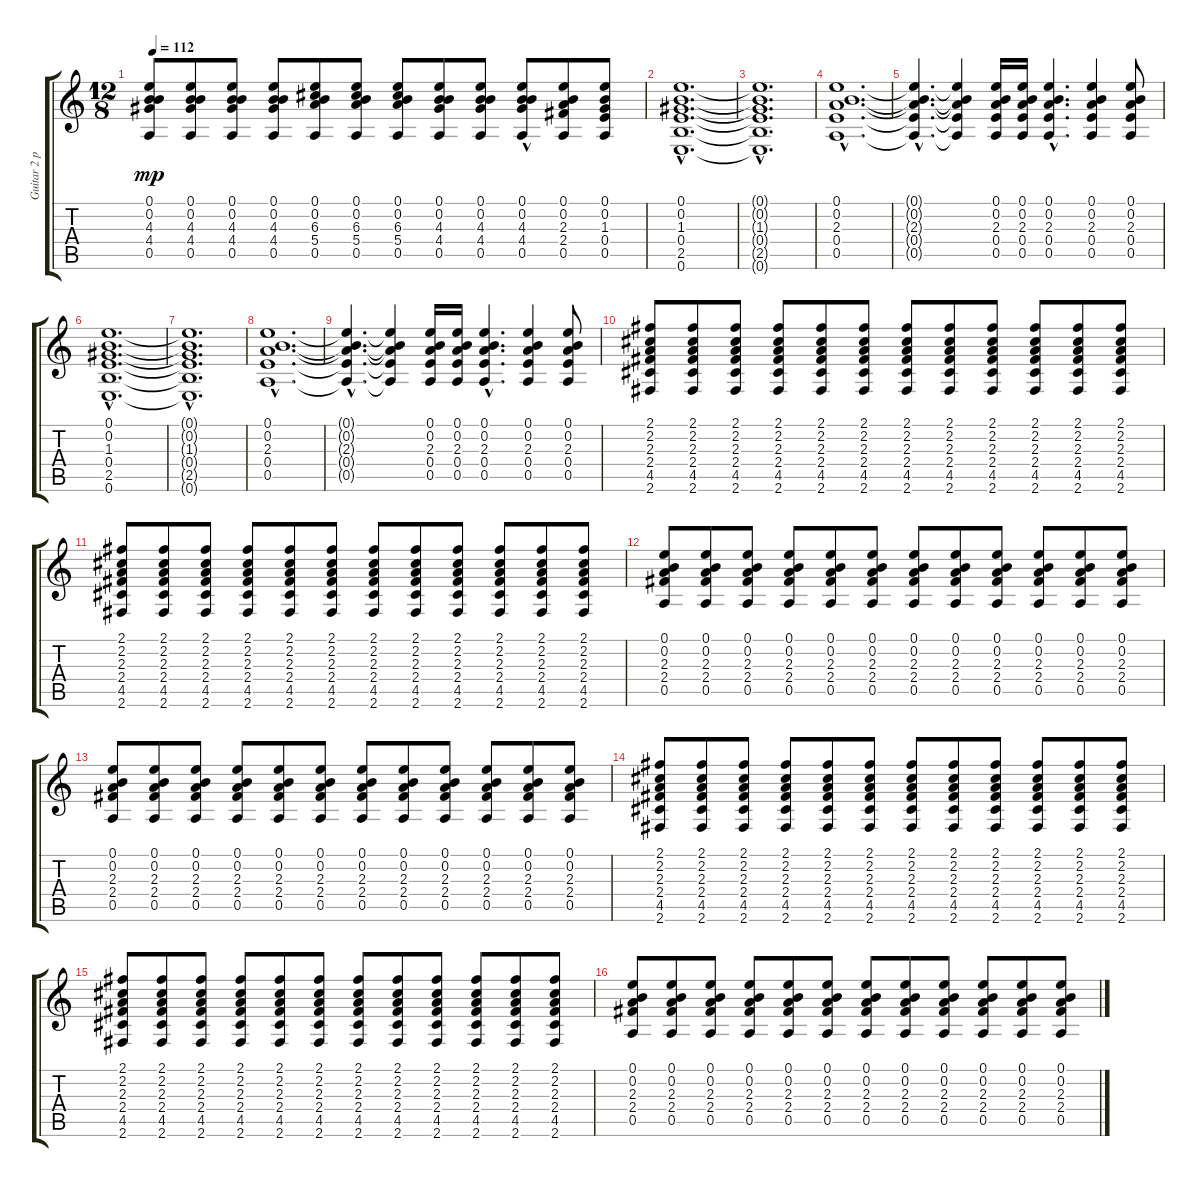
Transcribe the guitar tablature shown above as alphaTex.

\track ("Guitar 2 pt. 2" "Guitar 2 p") {instrument acousticguitarnylon}
\staff {score tabs}
\tuning (E4 B3 G3 E3 A2 E2) {hide}
\ts (12 8)
\tempo 112
\clef g2
\ks c
(0.1 0.2 4.3 4.4 0.5).8{dy mp} (0.1 0.2 4.3 4.4 0.5).8 (0.1 0.2 4.3 4.4 0.5).8 (0.1 0.2 4.3 4.4 0.5).8 (0.1 0.2 6.3 5.4 0.5).8 (0.1 0.2 6.3 5.4 0.5).8 (0.1 0.2 6.3 5.4 0.5).8 (0.1 0.2 4.3 4.4 0.5).8 (0.1 0.2 4.3 4.4 0.5).8 (0.1 0.2 4.3{hac} 4.4 0.5).8 (0.1 0.2 2.3 2.4 0.5).8 (0.1 0.2 1.3 0.4 0.5).8 |
(0.1{hac} 0.2{hac} 1.3{hac} 0.4{hac} 2.5{hac} 0.6{hac}).1{d} |
(0.1{hac t} 0.2{hac t} 1.3{hac t} 0.4{hac t} 2.5{hac t} 0.6{hac t}).1{d} |
(0.1{hac} 0.2{hac} 2.3{hac} 0.4{hac} 0.5{hac}).1{d} |
(0.1{hac t} 0.2{hac t} 2.3{hac t} 0.4{hac t} 0.5{hac t}).4{d} (0.1{t} 0.2{t} 2.3{t} 0.4{t} 0.5{t}).4 (0.1 0.2 2.3 0.4 0.5).16 (0.1 0.2 2.3 0.4 0.5).16 (0.1{hac} 0.2{hac} 2.3{hac} 0.4{hac} 0.5{hac}).4{d} (0.1 0.2 2.3 0.4 0.5).4 (0.1 0.2 2.3 0.4 0.5).8 |
(0.1{hac} 0.2{hac} 1.3{hac} 0.4{hac} 2.5{hac} 0.6{hac}).1{d} |
(0.1{hac t} 0.2{hac t} 1.3{hac t} 0.4{hac t} 2.5{hac t} 0.6{hac t}).1{d} |
(0.1{hac} 0.2{hac} 2.3{hac} 0.4{hac} 0.5{hac}).1{d} |
(0.1{hac t} 0.2{hac t} 2.3{hac t} 0.4{hac t} 0.5{hac t}).4{d} (0.1{t} 0.2{t} 2.3{t} 0.4{t} 0.5{t}).4 (0.1 0.2 2.3 0.4 0.5).16 (0.1 0.2 2.3 0.4 0.5).16 (0.1{hac} 0.2{hac} 2.3{hac} 0.4{hac} 0.5{hac}).4{d} (0.1 0.2 2.3 0.4 0.5).4 (0.1 0.2 2.3 0.4 0.5).8 |
(2.1 2.2 2.3 2.4 4.5 2.6).8 (2.1 2.2 2.3 2.4 4.5 2.6).8 (2.1 2.2 2.3 2.4 4.5 2.6).8 (2.1 2.2 2.3 2.4 4.5 2.6).8 (2.1 2.2 2.3 2.4 4.5 2.6).8 (2.1 2.2 2.3 2.4 4.5 2.6).8 (2.1 2.2 2.3 2.4 4.5 2.6).8 (2.1 2.2 2.3 2.4 4.5 2.6).8 (2.1 2.2 2.3 2.4 4.5 2.6).8 (2.1 2.2 2.3 2.4 4.5 2.6).8 (2.1 2.2 2.3 2.4 4.5 2.6).8 (2.1 2.2 2.3 2.4 4.5 2.6).8 |
(2.1 2.2 2.3 2.4 4.5 2.6).8 (2.1 2.2 2.3 2.4 4.5 2.6).8 (2.1 2.2 2.3 2.4 4.5 2.6).8 (2.1 2.2 2.3 2.4 4.5 2.6).8 (2.1 2.2 2.3 2.4 4.5 2.6).8 (2.1 2.2 2.3 2.4 4.5 2.6).8 (2.1 2.2 2.3 2.4 4.5 2.6).8 (2.1 2.2 2.3 2.4 4.5 2.6).8 (2.1 2.2 2.3 2.4 4.5 2.6).8 (2.1 2.2 2.3 2.4 4.5 2.6).8 (2.1 2.2 2.3 2.4 4.5 2.6).8 (2.1 2.2 2.3 2.4 4.5 2.6).8 |
(0.1 0.2 2.3 2.4 0.5).8 (0.1 0.2 2.3 2.4 0.5).8 (0.1 0.2 2.3 2.4 0.5).8 (0.1 0.2 2.3 2.4 0.5).8 (0.1 0.2 2.3 2.4 0.5).8 (0.1 0.2 2.3 2.4 0.5).8 (0.1 0.2 2.3 2.4 0.5).8 (0.1 0.2 2.3 2.4 0.5).8 (0.1 0.2 2.3 2.4 0.5).8 (0.1 0.2 2.3 2.4 0.5).8 (0.1 0.2 2.3 2.4 0.5).8 (0.1 0.2 2.3 2.4 0.5).8 |
(0.1 0.2 2.3 2.4 0.5).8 (0.1 0.2 2.3 2.4 0.5).8 (0.1 0.2 2.3 2.4 0.5).8 (0.1 0.2 2.3 2.4 0.5).8 (0.1 0.2 2.3 2.4 0.5).8 (0.1 0.2 2.3 2.4 0.5).8 (0.1 0.2 2.3 2.4 0.5).8 (0.1 0.2 2.3 2.4 0.5).8 (0.1 0.2 2.3 2.4 0.5).8 (0.1 0.2 2.3 2.4 0.5).8 (0.1 0.2 2.3 2.4 0.5).8 (0.1 0.2 2.3 2.4 0.5).8 |
(2.1 2.2 2.3 2.4 4.5 2.6).8 (2.1 2.2 2.3 2.4 4.5 2.6).8 (2.1 2.2 2.3 2.4 4.5 2.6).8 (2.1 2.2 2.3 2.4 4.5 2.6).8 (2.1 2.2 2.3 2.4 4.5 2.6).8 (2.1 2.2 2.3 2.4 4.5 2.6).8 (2.1 2.2 2.3 2.4 4.5 2.6).8 (2.1 2.2 2.3 2.4 4.5 2.6).8 (2.1 2.2 2.3 2.4 4.5 2.6).8 (2.1 2.2 2.3 2.4 4.5 2.6).8 (2.1 2.2 2.3 2.4 4.5 2.6).8 (2.1 2.2 2.3 2.4 4.5 2.6).8 |
(2.1 2.2 2.3 2.4 4.5 2.6).8 (2.1 2.2 2.3 2.4 4.5 2.6).8 (2.1 2.2 2.3 2.4 4.5 2.6).8 (2.1 2.2 2.3 2.4 4.5 2.6).8 (2.1 2.2 2.3 2.4 4.5 2.6).8 (2.1 2.2 2.3 2.4 4.5 2.6).8 (2.1 2.2 2.3 2.4 4.5 2.6).8 (2.1 2.2 2.3 2.4 4.5 2.6).8 (2.1 2.2 2.3 2.4 4.5 2.6).8 (2.1 2.2 2.3 2.4 4.5 2.6).8 (2.1 2.2 2.3 2.4 4.5 2.6).8 (2.1 2.2 2.3 2.4 4.5 2.6).8 |
(0.1 0.2 2.3 2.4 0.5).8 (0.1 0.2 2.3 2.4 0.5).8 (0.1 0.2 2.3 2.4 0.5).8 (0.1 0.2 2.3 2.4 0.5).8 (0.1 0.2 2.3 2.4 0.5).8 (0.1 0.2 2.3 2.4 0.5).8 (0.1 0.2 2.3 2.4 0.5).8 (0.1 0.2 2.3 2.4 0.5).8 (0.1 0.2 2.3 2.4 0.5).8 (0.1 0.2 2.3 2.4 0.5).8 (0.1 0.2 2.3 2.4 0.5).8 (0.1 0.2 2.3 2.4 0.5).8
